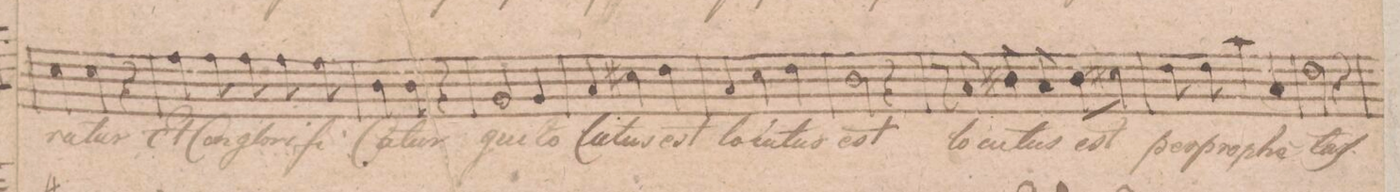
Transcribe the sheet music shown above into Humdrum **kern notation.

**kern	**text	**dynam
*I"Baſso.	*	*
*clefF4	*	*
*k[f#c#]	*	*
*met(c|)	*	*
*M3/4	*	*
4E\	-ra-	.
4E\	-tur	.
4r	.	.
=193	=193	=193
4A\	Et	.
8A\	Con-	.
8A\	-glo-	.
8A\	-ri-	.
8A\	-fi-	.
=194	=194	=194
4D\	-Ca-	.
4D\	-tur	.
4r	.	.
=195	=195	=195
2BB/	qui	.
4BB/	lo-	.
=196	=196	=196
4C#/	-Cu-	.
4E#X\	-tus	.
4F#\	est	.
=197	=197	=197
4C#/	lo-	.
4E\	-cu-	.
4F#\	-tus	.
=198	=198	=198
2D\	est	.
4r	.	.
=199	=199	=199
8r	.	.
8C#/	lo-	.
8D#X/	-cu-	.
8C#/	-tus	.
8D#\L	est	.
8E#X\J	.	.
=200	=200	=200
8F#\	per	.
8F#\	pro-	.
4c#\	-phe-	.
4C#/	.	.
=201	=201	=201
2F#\	-taſ	.
4r	.	.
=202	=202	=202
*-	*-	*-
